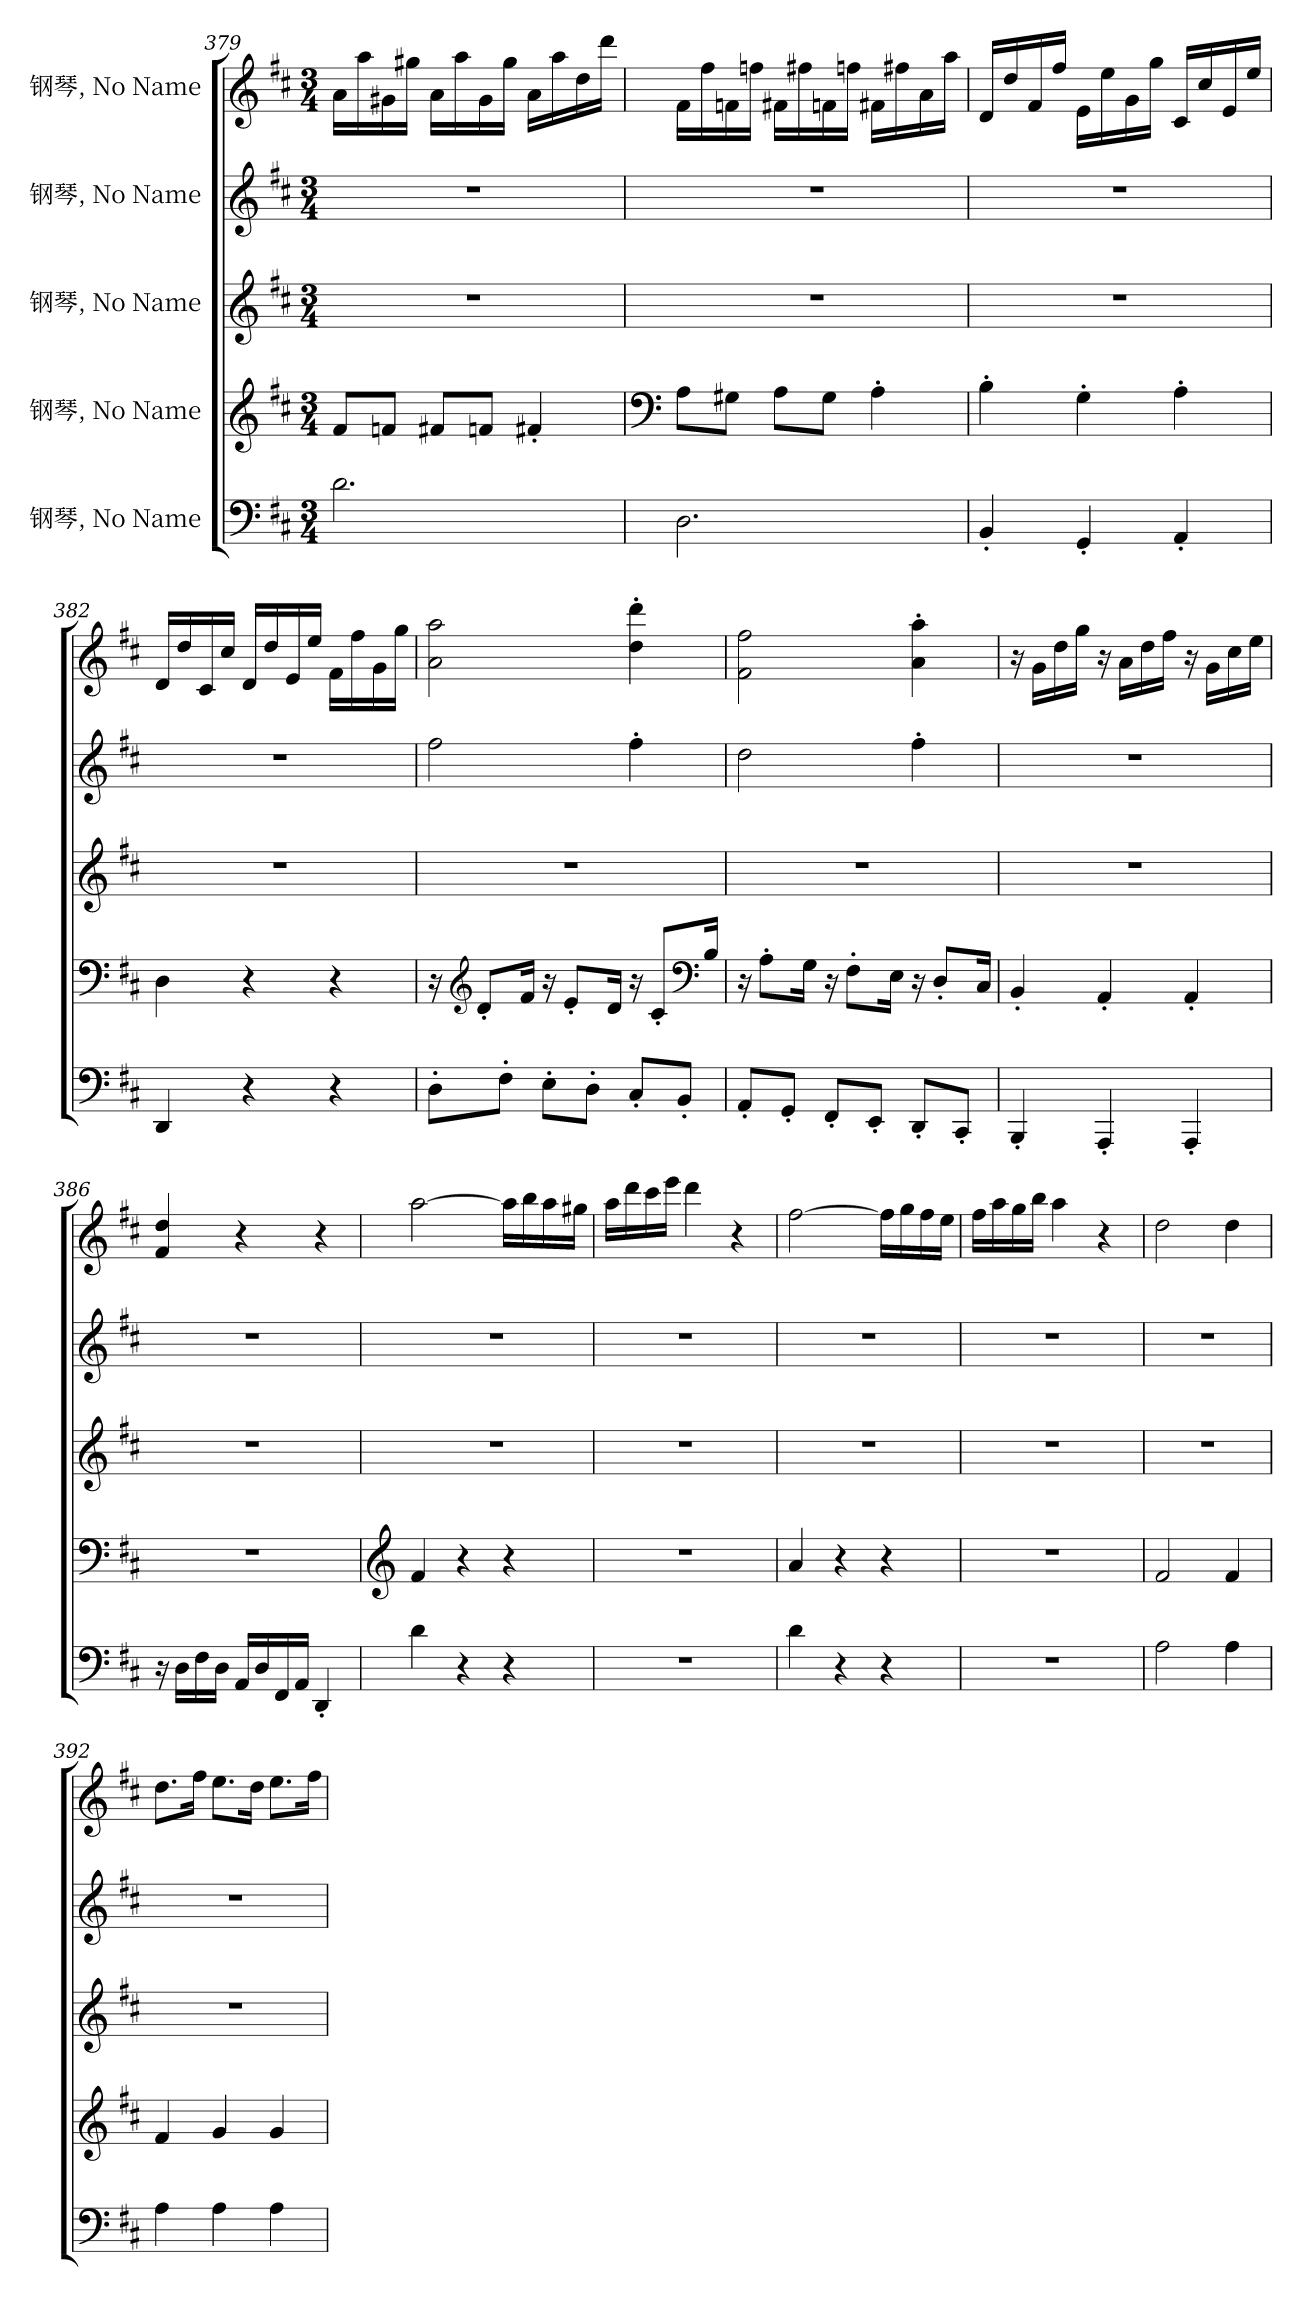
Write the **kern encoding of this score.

**kern	**kern	**kern	**kern	**kern
*part5	*part4	*part3	*part2	*part1
*staff5	*staff4	*staff3	*staff2	*staff1
*I"钢琴, No Name	*I"钢琴, No Name	*I"钢琴, No Name	*I"钢琴, No Name	*I"钢琴, No Name
*clefF4	*clefG2	*clefG2	*clefG2	*clefG2
*k[f#c#]	*k[f#c#]	*k[f#c#]	*k[f#c#]	*k[f#c#]
*M3/4	*M3/4	*M3/4	*M3/4	*M3/4
*MM131	*MM131	*MM131	*MM131	*MM131
=379	=379	=379	=379	=379
2.d\	8f#/L	2.r	2.r	16a\LL
.	.	.	.	16aa\
.	8fn/J	.	.	16g#X\
.	.	.	.	16gg#X\JJ
.	8f#X/L	.	.	16a\LL
.	.	.	.	16aa\
.	8fn/J	.	.	16g#\
.	.	.	.	16gg#\JJ
.	4f#X'/	.	.	16a\LL
.	.	.	.	16aa\
.	.	.	.	16dd\
.	.	.	.	16ddd\JJ
!!LO:PB:g=z
=380	=380	=380	=380	=380
*	*clefF4	*	*	*
2.D\	8A\L	2.r	2.r	16f#\LL
.	.	.	.	16ff#\
.	8G#X\J	.	.	16fn\
.	.	.	.	16ffn\JJ
.	8A\L	.	.	16f#X\LL
.	.	.	.	16ff#X\
.	8G#\J	.	.	16fn\
.	.	.	.	16ffn\JJ
.	4A'\	.	.	16f#X\LL
.	.	.	.	16ff#X\
.	.	.	.	16a\
.	.	.	.	16aa\JJ
=381	=381	=381	=381	=381
4BB'/	4B'\	2.r	2.r	16d/LL
.	.	.	.	16dd/
.	.	.	.	16f#/
.	.	.	.	16ff#/JJ
4GG'/	4G'\	.	.	16e\LL
.	.	.	.	16ee\
.	.	.	.	16g\
.	.	.	.	16gg\JJ
4AA'/	4A'\	.	.	16c#/LL
.	.	.	.	16cc#/
.	.	.	.	16e/
.	.	.	.	16ee/JJ
=382	=382	=382	=382	=382
4DD/	4D\	2.r	2.r	16d/LL
.	.	.	.	16dd/
.	.	.	.	16c#/
.	.	.	.	16cc#/JJ
4r	4r	.	.	16d/LL
.	.	.	.	16dd/
.	.	.	.	16e/
.	.	.	.	16ee/JJ
4r	4r	.	.	16f#\LL
.	.	.	.	16ff#\
.	.	.	.	16g\
.	.	.	.	16gg\JJ
!!LO:LB:g=z
=383	=383	=383	=383	=383
*	*	*	*	*MM131
8D'\L	16r	2.r	2ff#\	2a\ 2aa\
*	*clefG2	*	*	*
.	8d'/L	.	.	.
8F#'\J	.	.	.	.
.	16f#/Jk	.	.	.
8E'\L	16r	.	.	.
.	8e'/L	.	.	.
8D'\J	.	.	.	.
.	16d/Jk	.	.	.
8C#'/L	16r	.	4ff#'\	4dd\' 4ddd\'
.	8c#'/L	.	.	.
8BB'/J	.	.	.	.
*	*clefF4	*	*	*
.	16B/Jk	.	.	.
=384	=384	=384	=384	=384
8AA'/L	16r	2.r	2dd\	2f#\ 2ff#\
.	8A'\L	.	.	.
8GG'/J	.	.	.	.
.	16G\Jk	.	.	.
8FF#'/L	16r	.	.	.
.	8F#'\L	.	.	.
8EE'/J	.	.	.	.
.	16E\Jk	.	.	.
8DD'/L	16r	.	4ff#'\	4a\' 4aa\'
.	8D'/L	.	.	.
8CC#'/J	.	.	.	.
.	16C#/Jk	.	.	.
=385	=385	=385	=385	=385
4BBB'/	4BB'/	2.r	2.r	16r
.	.	.	.	16g\LL
.	.	.	.	16dd\
.	.	.	.	16gg\JJ
4AAA'/	4AA'/	.	.	16r
.	.	.	.	16a\LL
.	.	.	.	16dd\
.	.	.	.	16ff#\JJ
4AAA'/	4AA'/	.	.	16r
.	.	.	.	16g\LL
.	.	.	.	16cc#\
.	.	.	.	16ee\JJ
=386	=386	=386	=386	=386
16r	2.r	2.r	2.r	4f#/ 4dd/
16D\LL	.	.	.	.
16F#\	.	.	.	.
16D\JJ	.	.	.	.
16AA/LL	.	.	.	4r
16D/	.	.	.	.
16FF#/	.	.	.	.
16AA/JJ	.	.	.	.
4DD'/	.	.	.	4r
!!LO:PB:g=z
=387	=387	=387	=387	=387
*	*clefG2	*	*	*
*	*	*	*	*MM91
4d\	4f#/	2.r	2.r	[2aa\
4r	4r	.	.	.
4r	4r	.	.	16aa\LL]
.	.	.	.	16bb\
.	.	.	.	16aa\
.	.	.	.	16gg#X\JJ
=388	=388	=388	=388	=388
2.r	2.r	2.r	2.r	16aa\LL
.	.	.	.	16ddd\
.	.	.	.	16ccc#\
.	.	.	.	16eee\JJ
.	.	.	.	4ddd\
.	.	.	.	4r
=389	=389	=389	=389	=389
*	*	*	*	*MM91
4d\	4a/	2.r	2.r	[2ff#\
4r	4r	.	.	.
4r	4r	.	.	16ff#\LL]
.	.	.	.	16gg\
.	.	.	.	16ff#\
.	.	.	.	16ee\JJ
=390	=390	=390	=390	=390
2.r	2.r	2.r	2.r	16ff#\LL
.	.	.	.	16aa\
.	.	.	.	16gg\
.	.	.	.	16bb\JJ
.	.	.	.	4aa\
.	.	.	.	4r
=391	=391	=391	=391	=391
*	*	*	*	*MM91
2A\	2f#/	2.r	2.r	2dd\
4A\	4f#/	.	.	4dd\
=392	=392	=392	=392	=392
4A\	4f#/	2.r	2.r	8.dd\L
.	.	.	.	16ff#\Jk
4A\	4g/	.	.	8.ee\L
.	.	.	.	16dd\Jk
4A\	4g/	.	.	8.ee\L
*	*	*	*	*MM90
.	.	.	.	16ff#\Jk
=	=	=	=	=
*-	*-	*-	*-	*-
